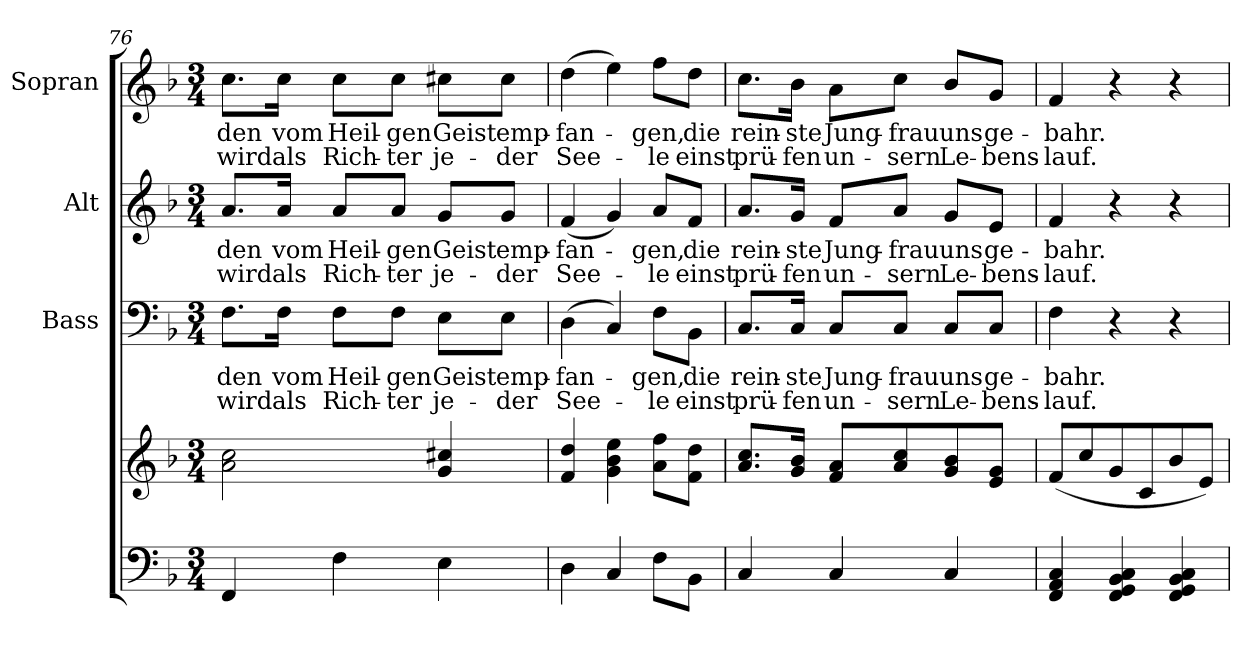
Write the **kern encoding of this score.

**kern	**kern	**kern	**text	**text	**kern	**text	**text	**kern	**text	**text
*part4	*part4	*part3	*part3	*part3	*part2	*part2	*part2	*part1	*part1	*part1
*staff5	*staff4	*staff3	*staff3	*staff3	*staff2	*staff2	*staff2	*staff1	*staff1	*staff1
*	*	*I"Bass	*	*	*I"Alt	*	*	*I"Sopran	*	*
*clefF4	*clefG2	*clefF4	*	*	*clefG2	*	*	*clefG2	*	*
*k[b-]	*k[b-]	*k[b-]	*	*	*k[b-]	*	*	*k[b-]	*	*
*F:	*F:	*F:	*	*	*F:	*	*	*F:	*	*
*M3/4	*M3/4	*M3/4	*	*	*M3/4	*	*	*M3/4	*	*
=76	=76	=76	=76	=76	=76	=76	=76	=76	=76	=76
!	!	!	!LO:LY:b	!LO:LY:b	!	!LO:LY:b	!LO:LY:b	!	!LO:LY:b	!LO:LY:b
4FF/	2a\ 2cc\	8.F\L	den	wird	8.a/L	den	wird	8.cc\L	den	wird
!	!	!	!LO:LY:b	!LO:LY:b	!	!LO:LY:b	!LO:LY:b	!	!LO:LY:b	!LO:LY:b
.	.	16F\Jk	vom	als	16a/Jk	vom	als	16cc\Jk	vom	als
!	!	!	!LO:LY:b	!LO:LY:b	!	!LO:LY:b	!LO:LY:b	!	!LO:LY:b	!LO:LY:b
4F\	.	8F\L	Heil-	Rich-	8a/L	Heil-	Rich-	8cc\L	Heil-	Rich-
!	!	!	!LO:LY:b	!LO:LY:b	!	!LO:LY:b	!LO:LY:b	!	!LO:LY:b	!LO:LY:b
.	.	8F\J	-gen	-ter	8a/J	-gen	-ter	8cc\J	-gen	-ter
!	!	!	!LO:LY:b	!LO:LY:b	!	!LO:LY:b	!LO:LY:b	!	!LO:LY:b	!LO:LY:b
4E\	4g/ 4cc#X/	8E\L	Geist	je-	8g/L	Geist	je-	8cc#X\L	Geist	je-
!	!	!	!LO:LY:b	!LO:LY:b	!	!LO:LY:b	!LO:LY:b	!	!LO:LY:b	!LO:LY:b
.	.	8E\J	emp-	-der	8g/J	emp-	-der	8cc#\J	emp-	-der
=77	=77	=77	=77	=77	=77	=77	=77	=77	=77	=77
!	!	!	!LO:LY:b	!LO:LY:b	!	!LO:LY:b	!LO:LY:b	!	!LO:LY:b	!LO:LY:b
4D\	4f/ 4dd/	(>4D\	-fan-	See-	(<4f/	-fan-	See-	(>4dd\	-fan-	See-
4C/	4g\ 4b-\ 4ee\	4C/)	.	.	4g/)	.	.	4ee\)	.	.
!	!	!	!LO:LY:b	!LO:LY:b	!	!LO:LY:b	!LO:LY:b	!	!LO:LY:b	!LO:LY:b
8F\L	8a\ 8ff\L	8F\L	-gen,	-le	8a/L	-gen,	-le	8ff\L	-gen,	-le
!	!	!	!LO:LY:b	!LO:LY:b	!	!LO:LY:b	!LO:LY:b	!	!LO:LY:b	!LO:LY:b
8BB-\J	8f\ 8dd\J	8BB-\J	die	einst	8f/J	die	einst	8dd\J	die	einst
!!LO:LB:g=z
=78	=78	=78	=78	=78	=78	=78	=78	=78	=78	=78
!	!	!	!LO:LY:b	!LO:LY:b	!	!LO:LY:b	!LO:LY:b	!	!LO:LY:b	!LO:LY:b
4C/	8.a/ 8.cc/L	8.C/L	rein-	prü-	8.a/L	rein-	prü-	8.cc\L	rein-	prü-
!	!	!	!LO:LY:b	!LO:LY:b	!	!LO:LY:b	!LO:LY:b	!	!LO:LY:b	!LO:LY:b
.	16g/ 16b-/Jk	16C/Jk	-ste	-fen	16g/Jk	-ste	-fen	16b-\Jk	-ste	-fen
!	!	!	!LO:LY:b	!LO:LY:b	!	!LO:LY:b	!LO:LY:b	!	!LO:LY:b	!LO:LY:b
4C/	8f/ 8a/L	8C/L	Jung-	un-	8f/L	Jung-	un-	8a\L	Jung-	un-
!	!	!	!LO:LY:b	!LO:LY:b	!	!LO:LY:b	!LO:LY:b	!	!LO:LY:b	!LO:LY:b
.	8a/ 8cc/	8C/J	-frau	-sern	8a/J	-frau	-sern	8cc\J	-frau	-sern
!	!	!	!LO:LY:b	!LO:LY:b	!	!LO:LY:b	!LO:LY:b	!	!LO:LY:b	!LO:LY:b
4C/	8g/ 8b-/	8C/L	uns	Le-	8g/L	uns	Le-	8b-/L	uns	Le-
!	!	!	!LO:LY:b	!LO:LY:b	!	!LO:LY:b	!LO:LY:b	!	!LO:LY:b	!LO:LY:b
.	8e/ 8g/J	8C/J	ge-	-bens-	8e/J	ge-	-bens-	8g/J	ge-	-bens-
=79	=79	=79	=79	=79	=79	=79	=79	=79	=79	=79
!	!	!	!LO:LY:b	!LO:LY:b	!	!LO:LY:b	!LO:LY:b	!	!LO:LY:b	!LO:LY:b
4FF/ 4AA/ 4C/	(<8f/L	4F\	-bahr.	-lauf.	4f/	-bahr.	-lauf.	4f/	-bahr.	-lauf.
.	8cc/	.	.	.	.	.	.	.	.	.
4FF/ 4GG/ 4BB-/ 4C/	8g/	4r	.	.	4r	.	.	4r	.	.
.	8c/	.	.	.	.	.	.	.	.	.
4FF/ 4GG/ 4BB-/ 4C/	8b-/	4r	.	.	4r	.	.	4r	.	.
.	8e/J)	.	.	.	.	.	.	.	.	.
=	=	=	=	=	=	=	=	=	=	=
*-	*-	*-	*-	*-	*-	*-	*-	*-	*-	*-
